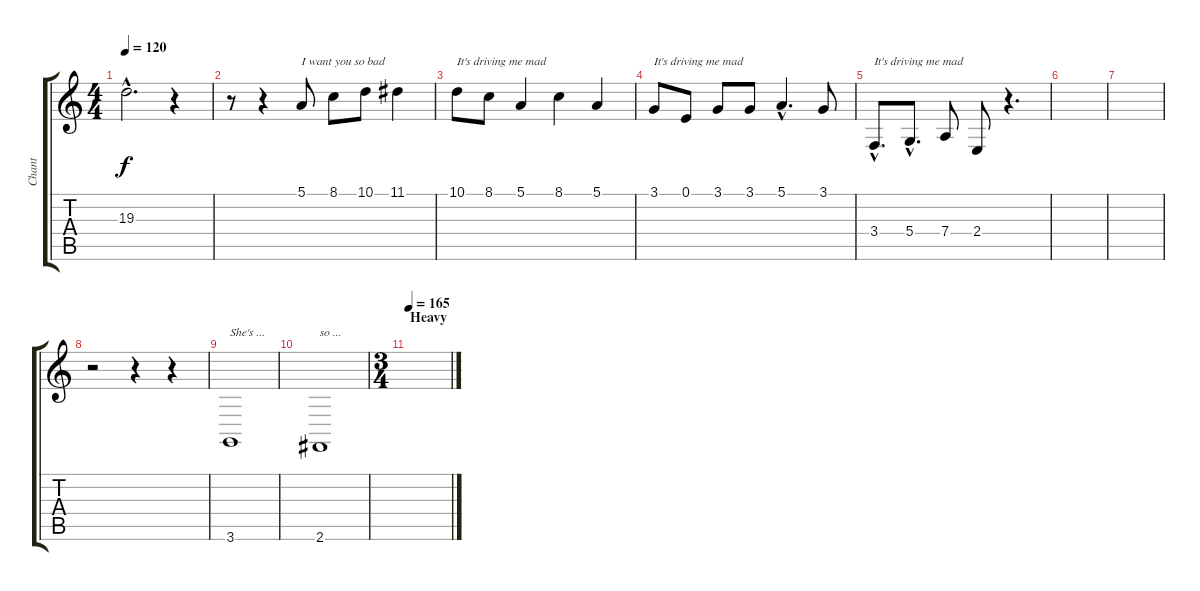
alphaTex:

\track ("Chant" "Chant") {instrument drawbarorgan}
\staff {score tabs}
\tuning (E4 B3 G3 D3 A2 E2) {hide}
\ts (4 4)
\tempo 120
\clef g2
\ks c
19.3{hac}.2{d dy f} r.4 |
r.8 r.4 5.1.8{txt "I want you so bad"} 8.1.8 10.1.8 11.1.4 |
10.1.8{txt "It's driving me mad"} 8.1.8 5.1.4 8.1.4 5.1.4 |
3.1.8{txt "It's driving me mad"} 0.1.8 3.1.8 3.1.8 5.1{hac}.4{d} 3.1.8 |
3.4{hac}.8{d txt "It's driving me mad"} 5.4{hac}.8{d} 7.4.8 2.4.8 r.4{d} |
|
|
r.2 r.4 r.4 |
3.6.1{txt "She's ..."} |
2.6.1{txt "so ..."} |
\ts (3 4)
\section ("" "Heavy")
\tempo 165
